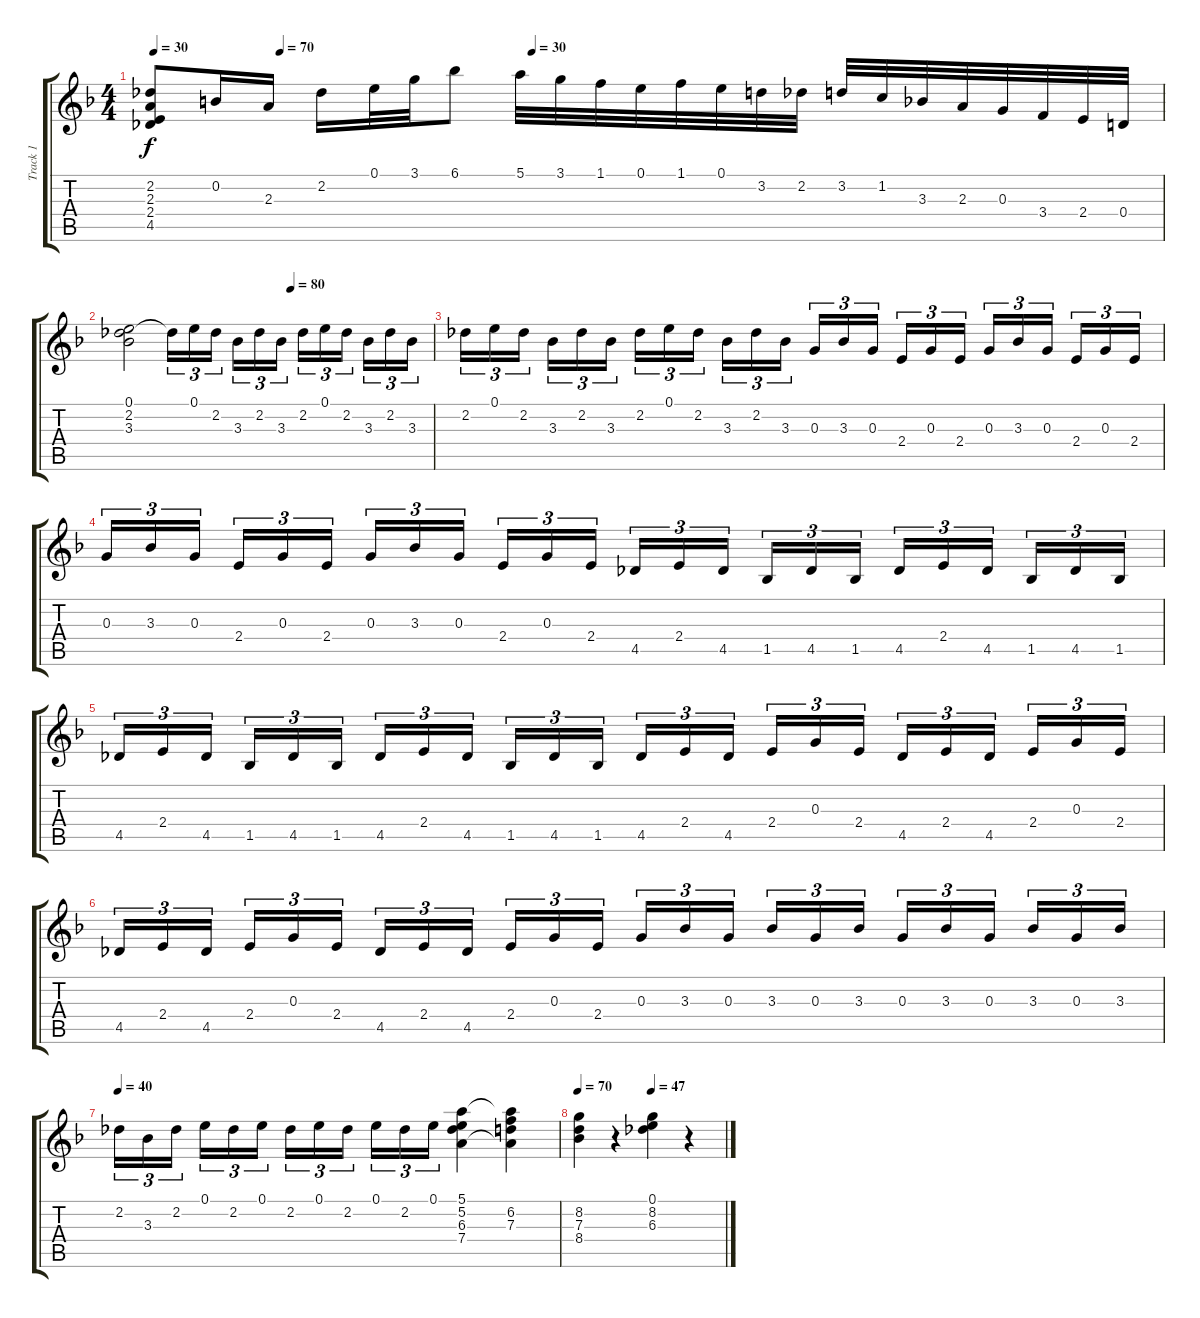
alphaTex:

\track ("Track 1" "Track 1") {instrument distortionguitar}
\staff {score tabs}
\tuning (E4 B3 G3 D3 A2 D2) {hide}
\ts (4 4)
\tempo 30
\tempo (70 0.125)
\tempo (30 0.375)
\clef g2
\ks dminor
(2.2 2.3 2.4 4.5).8{dy f} 0.2.16 2.3.16 2.2.16 0.1.32 3.1.32 6.1.8 5.1.32 3.1.32 1.1.32 0.1.32 1.1.32 0.1.32 3.2.32 2.2.32 3.2.32 1.2.32 3.3.32 2.3.32 0.3.32 3.4.32 2.4.32 0.4.32 |
\tempo (80 0.5416666666666666)
(0.1 2.2 3.3).2 2.2{t}.16{tu (3 2)} 0.1.16{tu (3 2)} 2.2.16{tu (3 2) beam splitsecondary} 3.3.16{tu (3 2)} 2.2.16{tu (3 2)} 3.3.16{tu (3 2)} 2.2.16{tu (3 2)} 0.1.16{tu (3 2)} 2.2.16{tu (3 2) beam splitsecondary} 3.3.16{tu (3 2)} 2.2.16{tu (3 2)} 3.3.16{tu (3 2)} |
2.2.16{tu (3 2)} 0.1.16{tu (3 2)} 2.2.16{tu (3 2) beam splitsecondary} 3.3.16{tu (3 2)} 2.2.16{tu (3 2)} 3.3.16{tu (3 2)} 2.2.16{tu (3 2)} 0.1.16{tu (3 2)} 2.2.16{tu (3 2) beam splitsecondary} 3.3.16{tu (3 2)} 2.2.16{tu (3 2)} 3.3.16{tu (3 2)} 0.3.16{tu (3 2)} 3.3.16{tu (3 2)} 0.3.16{tu (3 2) beam splitsecondary} 2.4.16{tu (3 2)} 0.3.16{tu (3 2)} 2.4.16{tu (3 2)} 0.3.16{tu (3 2)} 3.3.16{tu (3 2)} 0.3.16{tu (3 2) beam splitsecondary} 2.4.16{tu (3 2)} 0.3.16{tu (3 2)} 2.4.16{tu (3 2)} |
0.3.16{tu (3 2)} 3.3.16{tu (3 2)} 0.3.16{tu (3 2) beam splitsecondary} 2.4.16{tu (3 2)} 0.3.16{tu (3 2)} 2.4.16{tu (3 2)} 0.3.16{tu (3 2)} 3.3.16{tu (3 2)} 0.3.16{tu (3 2) beam splitsecondary} 2.4.16{tu (3 2)} 0.3.16{tu (3 2)} 2.4.16{tu (3 2)} 4.5.16{tu (3 2)} 2.4.16{tu (3 2)} 4.5.16{tu (3 2) beam splitsecondary} 1.5.16{tu (3 2)} 4.5.16{tu (3 2)} 1.5.16{tu (3 2)} 4.5.16{tu (3 2)} 2.4.16{tu (3 2)} 4.5.16{tu (3 2) beam splitsecondary} 1.5.16{tu (3 2)} 4.5.16{tu (3 2)} 1.5.16{tu (3 2)} |
4.5.16{tu (3 2)} 2.4.16{tu (3 2)} 4.5.16{tu (3 2) beam splitsecondary} 1.5.16{tu (3 2)} 4.5.16{tu (3 2)} 1.5.16{tu (3 2)} 4.5.16{tu (3 2)} 2.4.16{tu (3 2)} 4.5.16{tu (3 2) beam splitsecondary} 1.5.16{tu (3 2)} 4.5.16{tu (3 2)} 1.5.16{tu (3 2)} 4.5.16{tu (3 2)} 2.4.16{tu (3 2)} 4.5.16{tu (3 2) beam splitsecondary} 2.4.16{tu (3 2)} 0.3.16{tu (3 2)} 2.4.16{tu (3 2)} 4.5.16{tu (3 2)} 2.4.16{tu (3 2)} 4.5.16{tu (3 2) beam splitsecondary} 2.4.16{tu (3 2)} 0.3.16{tu (3 2)} 2.4.16{tu (3 2)} |
4.5.16{tu (3 2)} 2.4.16{tu (3 2)} 4.5.16{tu (3 2) beam splitsecondary} 2.4.16{tu (3 2)} 0.3.16{tu (3 2)} 2.4.16{tu (3 2)} 4.5.16{tu (3 2)} 2.4.16{tu (3 2)} 4.5.16{tu (3 2) beam splitsecondary} 2.4.16{tu (3 2)} 0.3.16{tu (3 2)} 2.4.16{tu (3 2)} 0.3.16{tu (3 2)} 3.3.16{tu (3 2)} 0.3.16{tu (3 2) beam splitsecondary} 3.3.16{tu (3 2)} 0.3.16{tu (3 2)} 3.3.16{tu (3 2)} 0.3.16{tu (3 2)} 3.3.16{tu (3 2)} 0.3.16{tu (3 2) beam splitsecondary} 3.3.16{tu (3 2)} 0.3.16{tu (3 2)} 3.3.16{tu (3 2)} |
\tempo 40
2.2.16{tu (3 2)} 3.3.16{tu (3 2)} 2.2.16{tu (3 2) beam splitsecondary} 0.1.16{tu (3 2)} 2.2.16{tu (3 2)} 0.1.16{tu (3 2)} 2.2.16{tu (3 2)} 0.1.16{tu (3 2)} 2.2.16{tu (3 2) beam splitsecondary} 0.1.16{tu (3 2)} 2.2.16{tu (3 2)} 0.1.16{tu (3 2)} (5.1 5.2 6.3 7.4).4 (5.1{t} 6.2 7.3 7.4{t}).4 |
\tempo 70
\tempo (47 0.5)
(8.2 7.3 8.4).4 r.4 (0.1 8.2 6.3).4 r.4
